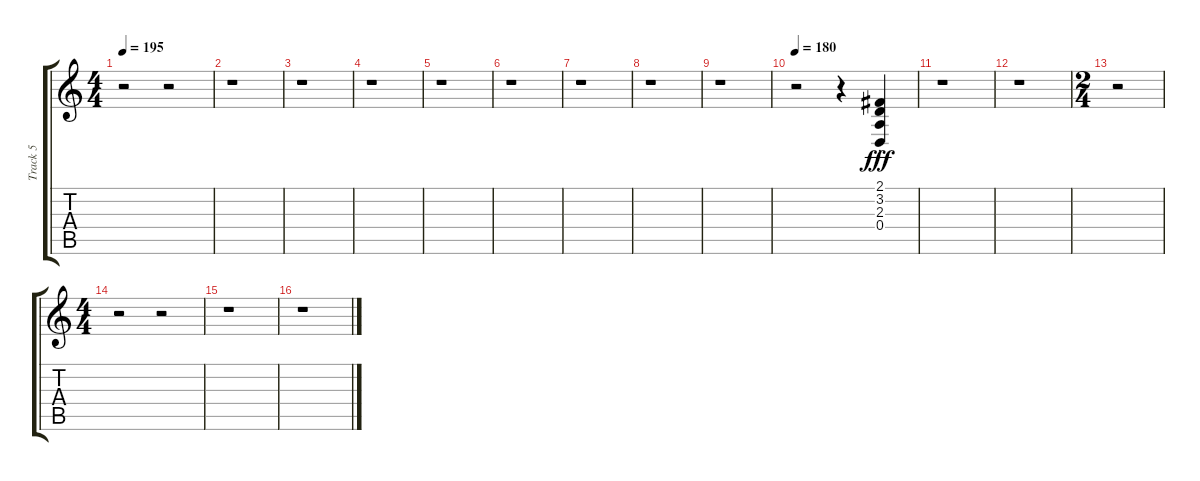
\track ("Track 5" "Track 5") {instrument synthstrings1}
\staff {score tabs}
\tuning (E4 B3 G3 D3 A2 E2) {hide}
\ts (4 4)
\tempo 195
\clef g2
\ks c
r.2{dy mp} r.2 |
r.1 |
r.1 |
r.1 |
r.1 |
r.1 |
r.1 |
r.1 |
r.1 |
\tempo 180
r.2 r.4 (2.1{st} 3.2{st} 2.3{st} 0.4{st}).4{dy fff} |
r.1 |
r.1 |
\ts (2 4)
r.2 |
\ts (4 4)
r.2 r.2 |
r.1 |
r.1
